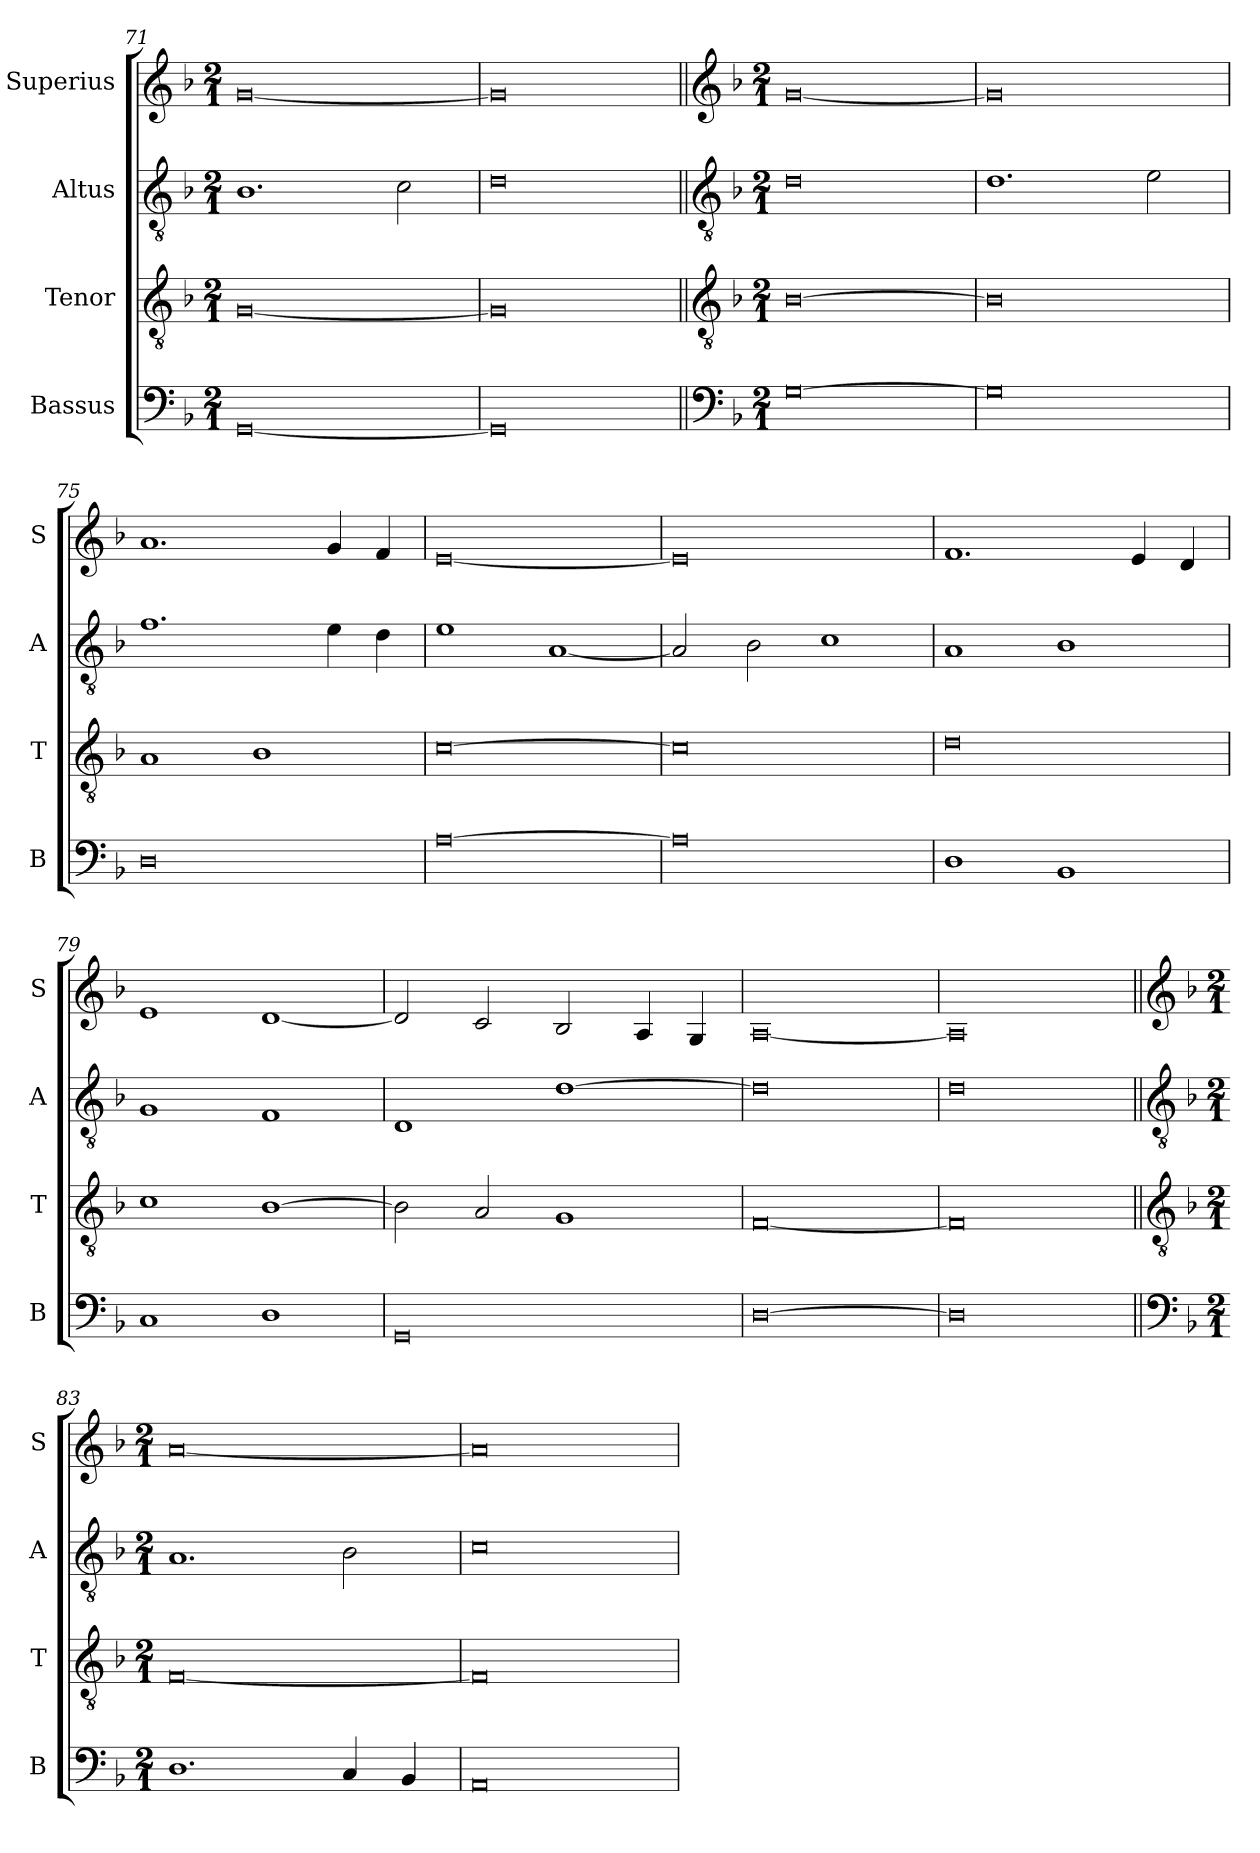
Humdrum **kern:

**kern	**kern	**kern	**kern
*part4	*part3	*part2	*part1
*staff4	*staff3	*staff2	*staff1
*I"Bassus	*I"Tenor	*I"Altus	*I"Superius
*I'B	*I'T	*I'A	*I'S
*clefF4	*clefGv2	*clefGv2	*clefG2
*k[b-]	*k[b-]	*k[b-]	*k[b-]
*M2/1	*M2/1	*M2/1	*M2/1
=71	=71	=71	=71
[0GG	[0G	1.B-	[0g
.	.	2c\	.
=72	=72	=72	=72
0GG]	0G]	0d	0g]
!!LO:LB:g=z
=73||	=73||	=73||	=73||
*clefF4	*clefGv2	*clefGv2	*clefG2
*k[b-]	*k[b-]	*k[b-]	*k[b-]
*M2/1	*M2/1	*M2/1	*M2/1
[0G	[0B-	0d	[0g
=74	=74	=74	=74
0G]	0B-]	1.d	0g]
.	.	2e\	.
=75	=75	=75	=75
0D	1A	1.f	1.a
.	1B-	.	.
.	.	4e\	4g/
.	.	4d\	4f/
=76	=76	=76	=76
[0A	[0c	1e	[0e
.	.	[1A	.
=77	=77	=77	=77
0A]	0c]	2A/]	0e]
.	.	2B-\	.
.	.	1c	.
=78	=78	=78	=78
1D	0d	1A	1.f
1BB-	.	1B-	.
.	.	.	4e/
.	.	.	4d/
=79	=79	=79	=79
1C	1c	1G	1e
1D	[1B-	1F	[1d
=80	=80	=80	=80
0GG	2B-\]	1D	2d/]
.	2A/	.	2c/
.	1G	[1d	2B-/
.	.	.	4A/
.	.	.	4G/
=81	=81	=81	=81
[0D	[0F	0d]	[0A
=82	=82	=82	=82
0D]	0F]	0d	0A]
!!LO:LB:g=z
=83||	=83||	=83||	=83||
*clefF4	*clefGv2	*clefGv2	*clefG2
*k[b-]	*k[b-]	*k[b-]	*k[b-]
*M2/1	*M2/1	*M2/1	*M2/1
1.D	[0F	1.A	[0a
4C/	.	2B-\	.
4BB-/	.	.	.
=84	=84	=84	=84
0AA	0F]	0c	0a]
=	=	=	=
*-	*-	*-	*-
